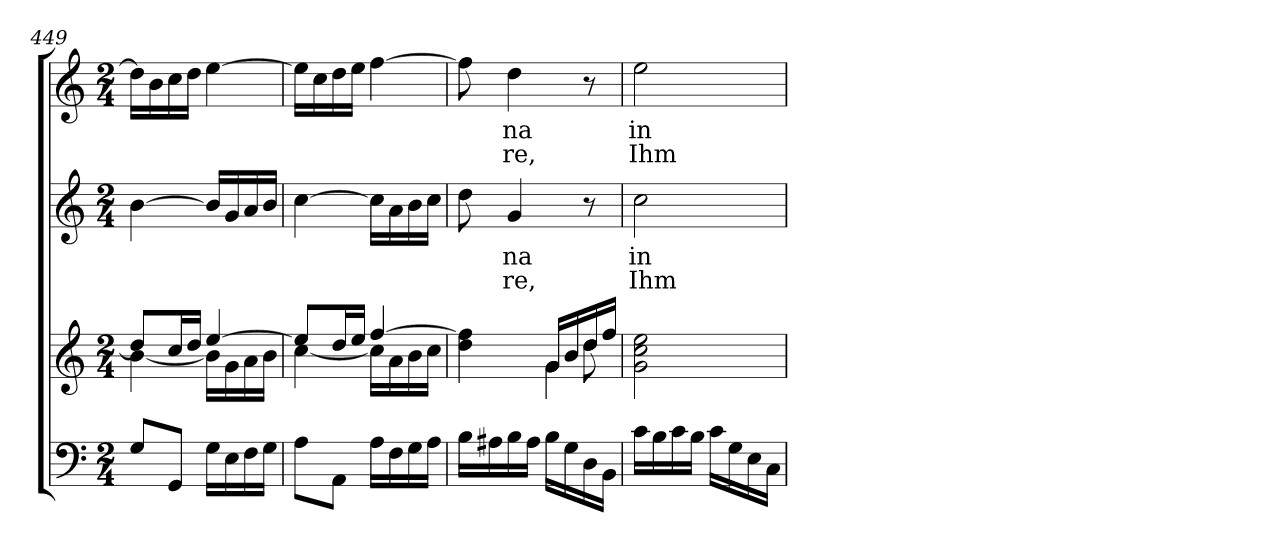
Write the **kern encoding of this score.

**kern	**kern	**kern	**text	**text	**kern	**text	**text
*part3	*part3	*part2	*part2	*part2	*part1	*part1	*part1
*staff4	*staff3	*staff2	*staff2	*staff2	*staff1	*staff1	*staff1
*clefF4	*clefG2	*clefG2	*	*	*clefG2	*	*
*k[]	*k[]	*k[]	*	*	*k[]	*	*
*C:	*C:	*C:	*	*	*C:	*	*
*M2/4	*M2/4	*M2/4	*	*	*M2/4	*	*
=449	=449	=449	=449	=449	=449	=449	=449
*	*^	*	*	*	*	*	*
8G/L	8dd/L]	[<4b\	[4b\	.	.	16dd\LL]	.	.
.	.	.	.	.	.	16b\	.	.
8GG/J	16cc/L	.	.	.	.	16cc\	.	.
.	16dd/JJ	.	.	.	.	16dd\JJ	.	.
16G\LL	[>4ee/	16b\LL]	16b/LL]	.	.	[4ee\	.	.
16E\	.	16g\	16g/	.	.	.	.	.
16F\	.	16a\	16a/	.	.	.	.	.
16G\JJ	.	16b\JJ	16b/JJ	.	.	.	.	.
=450	=450	=450	=450	=450	=450	=450	=450	=450
8A\L	8ee/L]	[<4cc\	[4cc\	.	.	16ee\LL]	.	.
.	.	.	.	.	.	16cc\	.	.
8AA\J	16dd/L	.	.	.	.	16dd\	.	.
.	16ee/JJ	.	.	.	.	16ee\JJ	.	.
16A\LL	[>4ff/	16cc\LL]	16cc\LL]	.	.	[4ff\	.	.
16F\	.	16a\	16a\	.	.	.	.	.
16G\	.	16b\	16b\	.	.	.	.	.
16A\JJ	.	16cc\JJ	16cc\JJ	.	.	.	.	.
!!LO:LB:g=z
=451	=451	=451	=451	=451	=451	=451	=451	=451
*	*	*^	*	*	*	*	*	*
16B\LL	4dd\ 4ff\]	4ryy	4.ryy	8dd\	.	.	8ff\]	.	.
16A#X\	.	.	.	.	.	.	.	.	.
!	!	!	!	!	!LO:LY:b	!LO:LY:b	!	!LO:LY:b	!LO:LY:b
16B\	.	.	.	4g/	-na	-re,	4dd\	-na	-re,
16A#\JJ	.	.	.	.	.	.	.	.	.
16B\LL	16g/LL	4g\	.	.	.	.	.	.	.
16G\	16b/	.	.	.	.	.	.	.	.
16D\	16dd/	.	8dd\	8r	.	.	8r	.	.
16BB\JJ	16ff/JJ	.	.	.	.	.	.	.	.
*	*v	*v	*v	*	*	*	*	*	*
=452	=452	=452	=452	=452	=452	=452	=452
!	!	!	!LO:LY:b	!LO:LY:b	!	!LO:LY:b	!LO:LY:b
16c\LL	2g\ 2cc\ 2ee\	2cc\	in	Ihm	2ee\	in	Ihm
16B\	.	.	.	.	.	.	.
16c\	.	.	.	.	.	.	.
16B\JJ	.	.	.	.	.	.	.
16c\LL	.	.	.	.	.	.	.
16G\	.	.	.	.	.	.	.
16E\	.	.	.	.	.	.	.
16C\JJ	.	.	.	.	.	.	.
=	=	=	=	=	=	=	=
*-	*-	*-	*-	*-	*-	*-	*-
